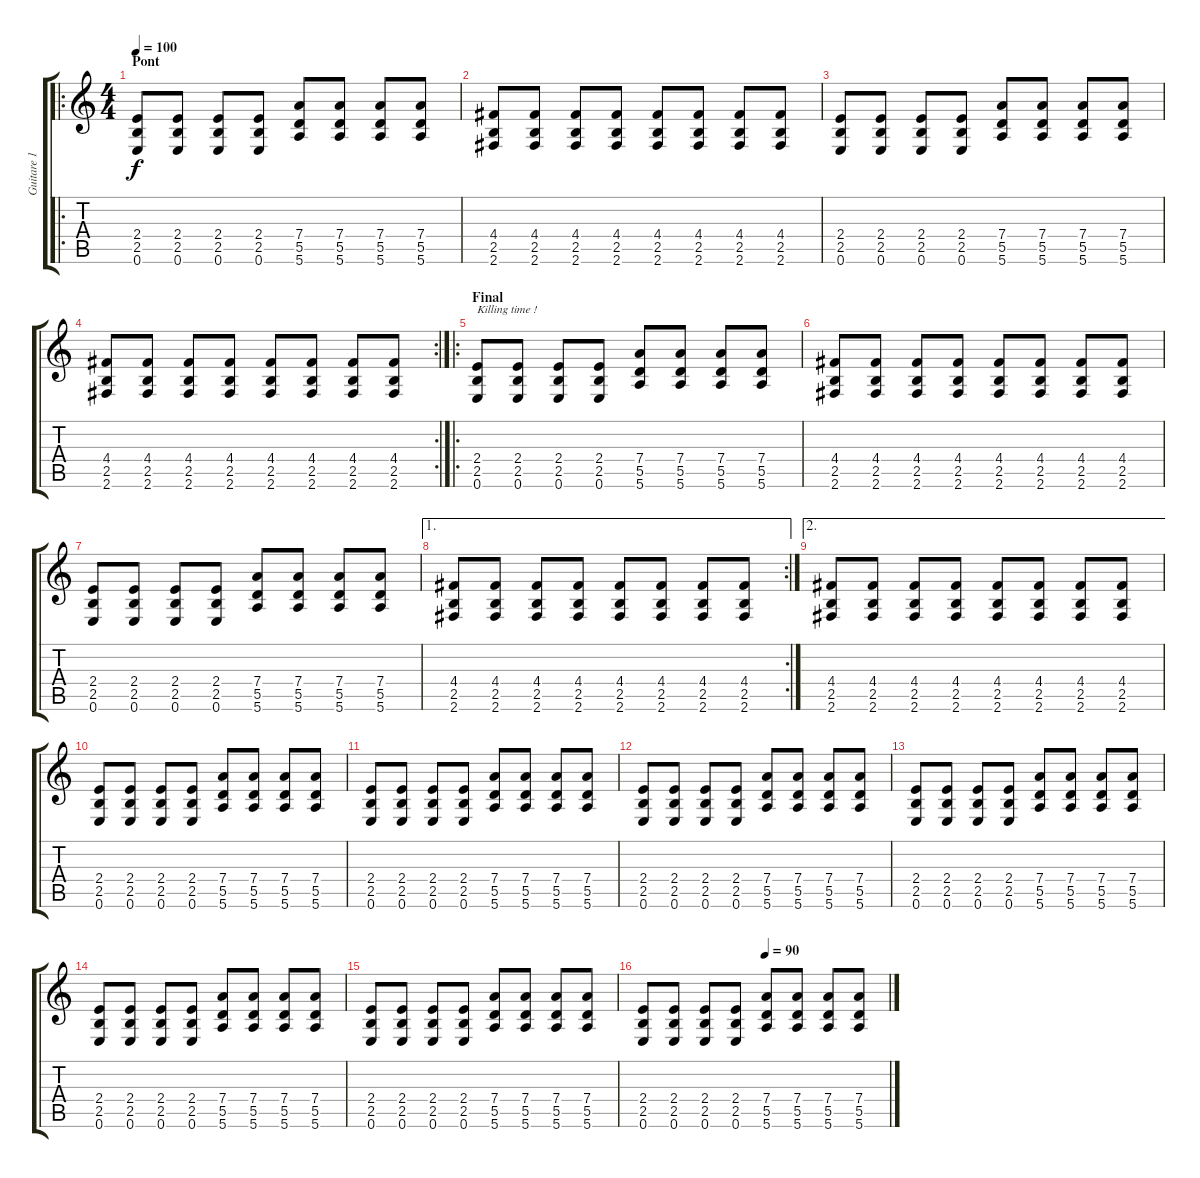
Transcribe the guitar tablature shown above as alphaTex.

\track ("Guitare 1" "Guitare 1") {instrument distortionguitar}
\staff {score tabs}
\tuning (E4 B3 G3 D3 A2 E2) {hide}
\ro
\ts (4 4)
\section ("" "Pont")
\tempo 100
\clef g2
\ks c
(2.4 2.5 0.6).8{dy f} (2.4 2.5 0.6).8 (2.4 2.5 0.6).8 (2.4 2.5 0.6).8 (7.4 5.5 5.6).8 (7.4 5.5 5.6).8 (7.4 5.5 5.6).8 (7.4 5.5 5.6).8 |
(4.4 2.5 2.6).8 (4.4 2.5 2.6).8 (4.4 2.5 2.6).8 (4.4 2.5 2.6).8 (4.4 2.5 2.6).8 (4.4 2.5 2.6).8 (4.4 2.5 2.6).8 (4.4 2.5 2.6).8 |
(2.4 2.5 0.6).8 (2.4 2.5 0.6).8 (2.4 2.5 0.6).8 (2.4 2.5 0.6).8 (7.4 5.5 5.6).8 (7.4 5.5 5.6).8 (7.4 5.5 5.6).8 (7.4 5.5 5.6).8 |
\rc 2
(4.4 2.5 2.6).8 (4.4 2.5 2.6).8 (4.4 2.5 2.6).8 (4.4 2.5 2.6).8 (4.4 2.5 2.6).8 (4.4 2.5 2.6).8 (4.4 2.5 2.6).8 (4.4 2.5 2.6).8 |
\ro
\section ("" "Final")
(2.4 2.5 0.6).8{txt "Killing time !"} (2.4 2.5 0.6).8 (2.4 2.5 0.6).8 (2.4 2.5 0.6).8 (7.4 5.5 5.6).8 (7.4 5.5 5.6).8 (7.4 5.5 5.6).8 (7.4 5.5 5.6).8 |
(4.4 2.5 2.6).8 (4.4 2.5 2.6).8 (4.4 2.5 2.6).8 (4.4 2.5 2.6).8 (4.4 2.5 2.6).8 (4.4 2.5 2.6).8 (4.4 2.5 2.6).8 (4.4 2.5 2.6).8 |
(2.4 2.5 0.6).8 (2.4 2.5 0.6).8 (2.4 2.5 0.6).8 (2.4 2.5 0.6).8 (7.4 5.5 5.6).8 (7.4 5.5 5.6).8 (7.4 5.5 5.6).8 (7.4 5.5 5.6).8 |
\ae 1
\rc 2
(4.4 2.5 2.6).8 (4.4 2.5 2.6).8 (4.4 2.5 2.6).8 (4.4 2.5 2.6).8 (4.4 2.5 2.6).8 (4.4 2.5 2.6).8 (4.4 2.5 2.6).8 (4.4 2.5 2.6).8 |
\ae 2
(4.4 2.5 2.6).8 (4.4 2.5 2.6).8 (4.4 2.5 2.6).8 (4.4 2.5 2.6).8 (4.4 2.5 2.6).8 (4.4 2.5 2.6).8 (4.4 2.5 2.6).8 (4.4 2.5 2.6).8 |
(2.4 2.5 0.6).8 (2.4 2.5 0.6).8 (2.4 2.5 0.6).8 (2.4 2.5 0.6).8 (7.4 5.5 5.6).8 (7.4 5.5 5.6).8 (7.4 5.5 5.6).8 (7.4 5.5 5.6).8 |
(2.4 2.5 0.6).8 (2.4 2.5 0.6).8 (2.4 2.5 0.6).8 (2.4 2.5 0.6).8 (7.4 5.5 5.6).8 (7.4 5.5 5.6).8 (7.4 5.5 5.6).8 (7.4 5.5 5.6).8 |
(2.4 2.5 0.6).8 (2.4 2.5 0.6).8 (2.4 2.5 0.6).8 (2.4 2.5 0.6).8 (7.4 5.5 5.6).8 (7.4 5.5 5.6).8 (7.4 5.5 5.6).8 (7.4 5.5 5.6).8 |
(2.4 2.5 0.6).8 (2.4 2.5 0.6).8 (2.4 2.5 0.6).8 (2.4 2.5 0.6).8 (7.4 5.5 5.6).8 (7.4 5.5 5.6).8 (7.4 5.5 5.6).8 (7.4 5.5 5.6).8 |
(2.4 2.5 0.6).8 (2.4 2.5 0.6).8 (2.4 2.5 0.6).8 (2.4 2.5 0.6).8 (7.4 5.5 5.6).8 (7.4 5.5 5.6).8 (7.4 5.5 5.6).8 (7.4 5.5 5.6).8 |
(2.4 2.5 0.6).8 (2.4 2.5 0.6).8 (2.4 2.5 0.6).8 (2.4 2.5 0.6).8 (7.4 5.5 5.6).8 (7.4 5.5 5.6).8 (7.4 5.5 5.6).8 (7.4 5.5 5.6).8 |
\tempo (90 0.5)
(2.4 2.5 0.6).8 (2.4 2.5 0.6).8 (2.4 2.5 0.6).8 (2.4 2.5 0.6).8 (7.4 5.5 5.6).8 (7.4 5.5 5.6).8 (7.4 5.5 5.6).8 (7.4 5.5 5.6).8
